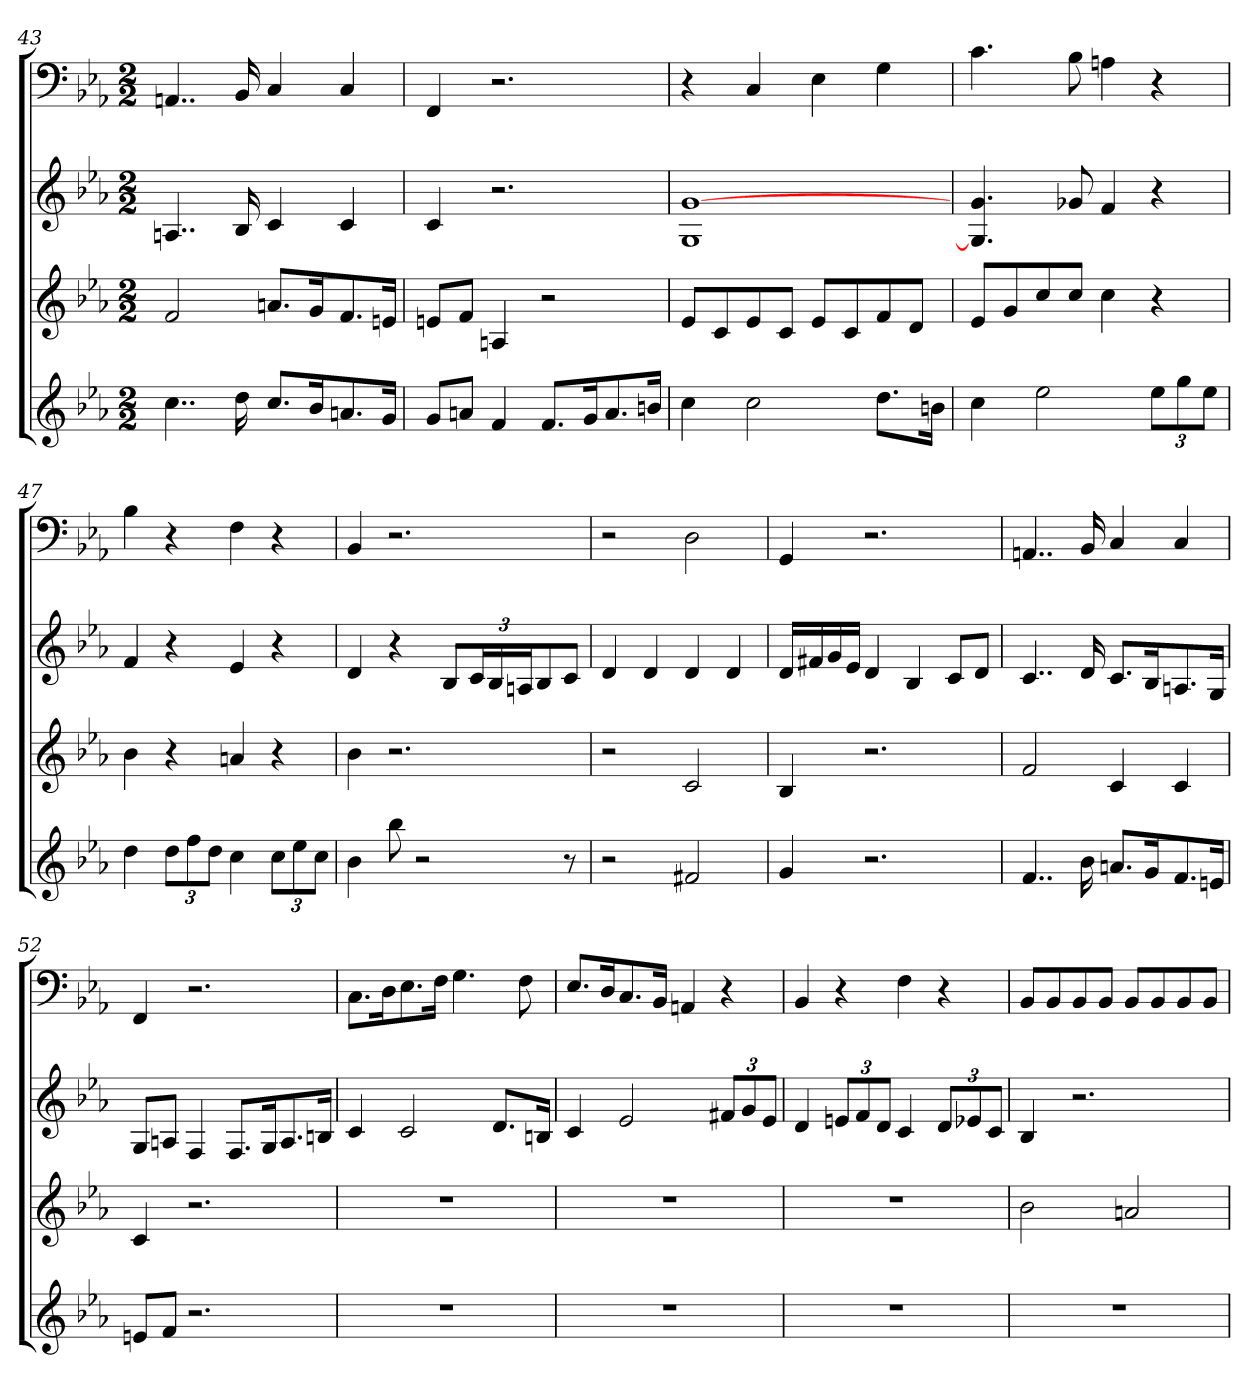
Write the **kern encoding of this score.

**kern	**kern	**kern	**kern
*part4	*part3	*part2	*part1
*staff4	*staff3	*staff2	*staff1
*k[b-e-a-]	*k[b-e-a-]	*k[b-e-a-]	*k[b-e-a-]
*E-:	*E-:	*E-:	*E-:
*M2/2	*M2/2	*M2/2	*M2/2
=43	=43	=43	=43
4..cc	2f	4..An	4..AAn
16dd	.	16B-	16BB-
8.ccL	8.anL	4c	4C
16b-K	16gK	.	.
8.an	8.f	4c	4C
16gJk	16enJk	.	.
=44	=44	=44	=44
8gL	8enL	4c	4FF
8anJ	8fJ	.	.
4f	4An	2.r	2.r
8.fL	2r	.	.
16gK	.	.	.
8.a	.	.	.
16bnJk	.	.	.
=45	=45	=45	=45
4cc	8e-L	1G [1g	4r
.	8c	.	.
2cc	8e-	.	4C
.	8cJ	.	.
.	8e-L	.	4E-
.	8c	.	.
8.ddL	8f	.	4G
.	8dJ	.	.
16bnJk	.	.	.
=46	=46	=46	=46
4cc	8e-L	4.G] 4.g	4.c
.	8g	.	.
2ee-	8cc	.	.
.	8ccJ	8g-X	8B-
.	4cc	4f	4An
12ee-L	4r	4r	4r
12gg	.	.	.
12ee-J	.	.	.
=47	=47	=47	=47
4dd	4b-	4f	4B-
12ddL	4r	4r	4r
12ff	.	.	.
12ddJ	.	.	.
4cc	4an	4e-	4F
12ccL	4r	4r	4r
12ee-	.	.	.
12ccJ	.	.	.
=48	=48	=48	=48
4b-	4b-	4d	4BB-
8bb-	2.r	4r	2.r
2r	.	.	.
.	.	8B-L	.
.	.	24cL	.
.	.	24B-	.
.	.	24AnJ	.
.	.	8B-	.
8r	.	8cJ	.
=49	=49	=49	=49
2r	2r	4d	2r
.	.	4d	.
2f#X	2c	4d	2D
.	.	4d	.
=50	=50	=50	=50
4g	4B-	16dLL	4GG
.	.	16f#X	.
.	.	16g	.
.	.	16e-JJ	.
2.r	2.r	4d	2.r
.	.	4B-	.
.	.	8cL	.
.	.	8dJ	.
=51	=51	=51	=51
4..f	2f	4..c	4..AAn
16b-	.	16d	16BB-
8.anL	4c	8.cL	4C
16gK	.	16B-K	.
8.f	4c	8.An	4C
16enJk	.	16GJk	.
=52	=52	=52	=52
8enL	4c	8GL	4FF
8fJ	.	8AnJ	.
2.r	2.r	4F	2.r
.	.	8.FL	.
.	.	16GK	.
.	.	8.A	.
.	.	16BnJk	.
=53	=53	=53	=53
1r	1r	4c	8.CL
.	.	.	16DK
.	.	2c	8.E-
.	.	.	16FJk
.	.	.	4.G
.	.	8.dL	.
.	.	.	8F
.	.	16BnJk	.
=54	=54	=54	=54
1r	1r	4c	8.E-L
.	.	.	16DK
.	.	2e-	8.C
.	.	.	16BB-Jk
.	.	.	4AAn
.	.	12f#XL	4r
.	.	12g	.
.	.	12e-J	.
=55	=55	=55	=55
1r	1r	4d	4BB-
.	.	12enL	4r
.	.	12f	.
.	.	12dJ	.
.	.	4c	4F
.	.	12dL	4r
.	.	12e-X	.
.	.	12cJ	.
=56	=56	=56	=56
1r	2b-	4B-	8BB-L
.	.	.	8BB-
.	.	2.r	8BB-
.	.	.	8BB-J
.	2an	.	8BB-L
.	.	.	8BB-
.	.	.	8BB-
.	.	.	8BB-J
=	=	=	=
*-	*-	*-	*-
